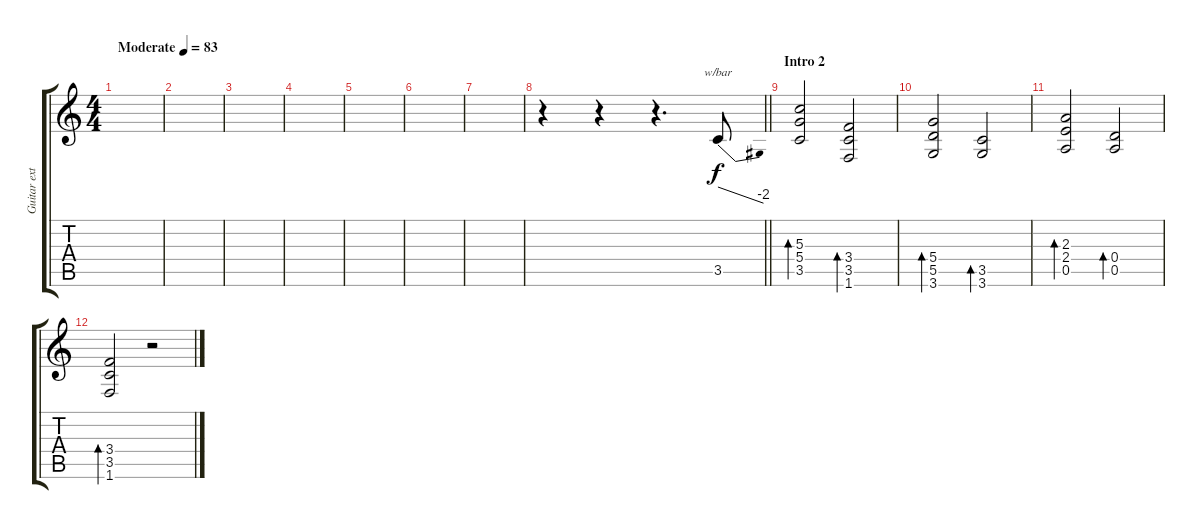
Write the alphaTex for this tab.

\track ("Guitar extra" "Guitar ext") {instrument distortionguitar}
\staff {score tabs}
\tuning (E4 B3 G3 D3 A2 E2) {hide}
\ts (4 4)
\tempo (83 "Moderate")
\clef g2
\ks c
|
|
|
|
|
|
|
\barLineRight lightlight
r.4 r.4 r.4{d} 3.5.8{tbe (dive default 0 0 60 -8)} |
\section ("" "Intro 2")
(5.3 5.4 3.5).2{bd 60} (3.4 3.5 1.6).2{bd 60} |
(5.4 5.5 3.6).2{bd 60} (3.5 3.6).2{bd 60} |
(2.3 2.4 0.5).2{bd 60} (0.4 0.5).2{bd 60} |
(3.4 3.5 1.6).2{bd 60} r.2
